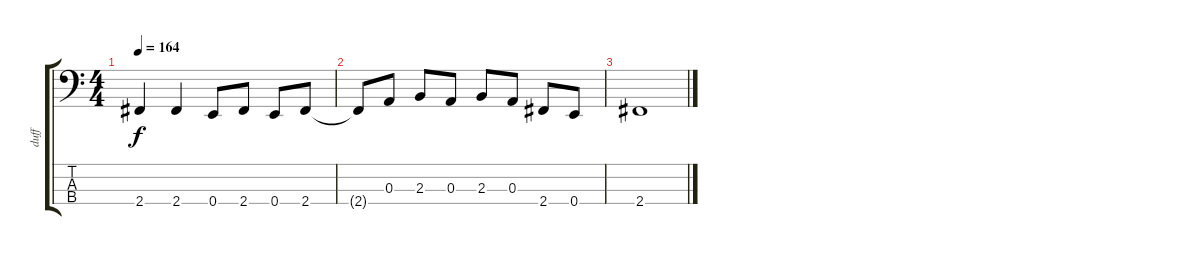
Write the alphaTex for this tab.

\track ("duff" "duff") {instrument slapbass1}
\staff {score tabs}
\tuning (G2 D2 A1 E1) {hide}
\ts (4 4)
\tempo 164
\clef f4
\ks c
2.4.4{dy f} 2.4.4 0.4.8 2.4.8 0.4.8 2.4.8 |
2.4{t}.8 0.3.8 2.3.8 0.3.8 2.3.8 0.3.8 2.4.8 0.4.8 |
2.4.1
